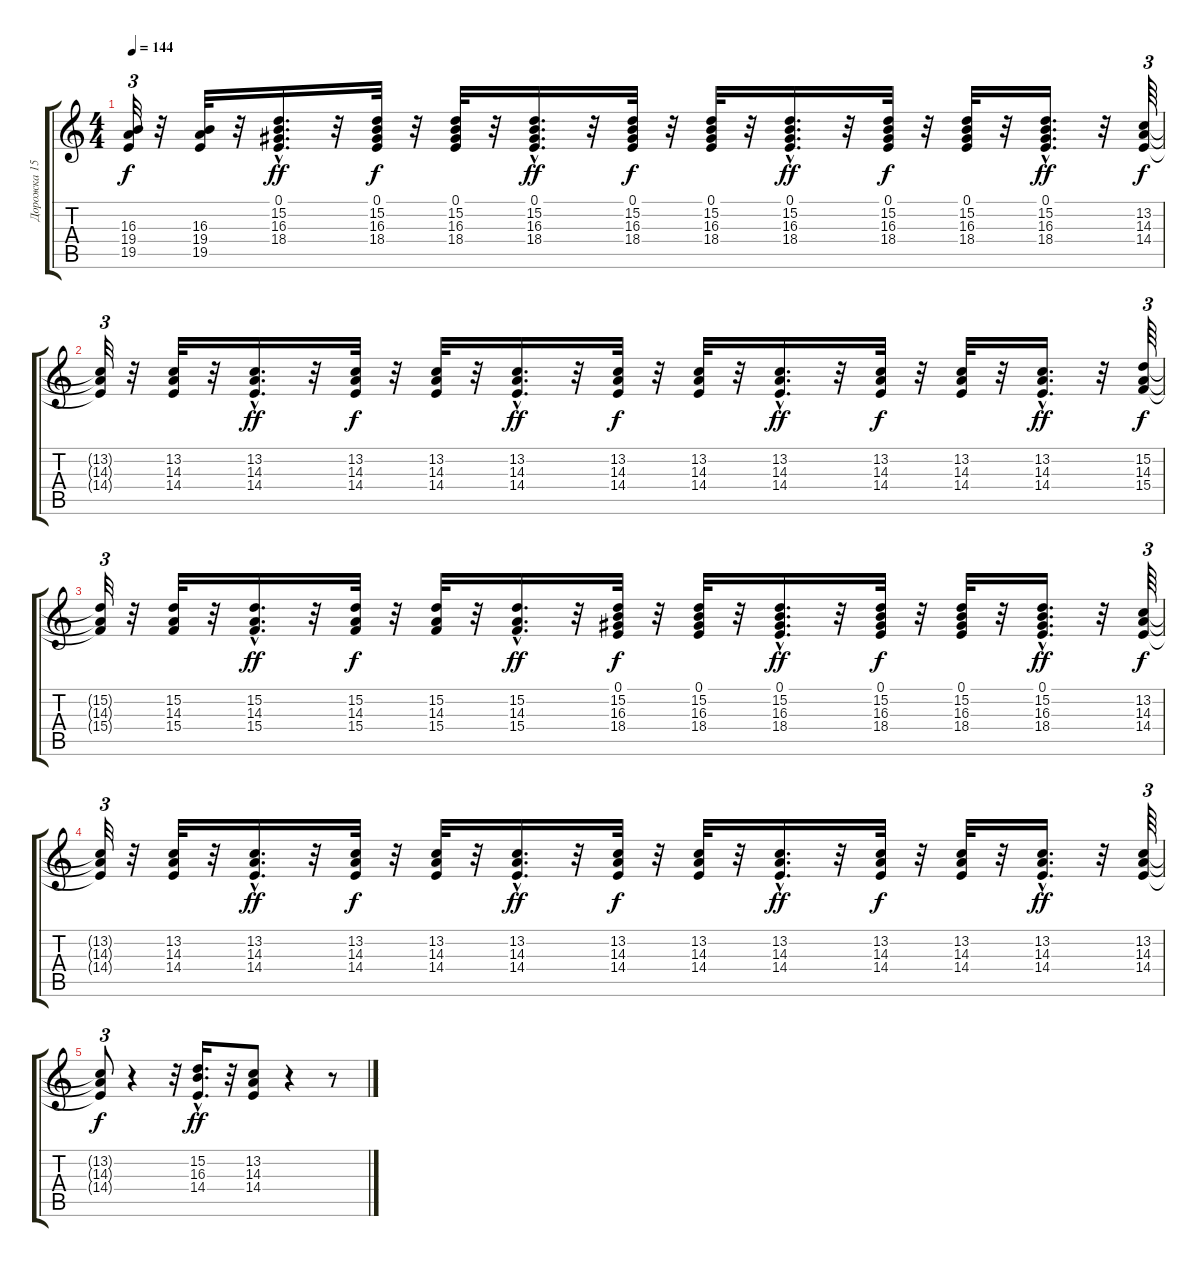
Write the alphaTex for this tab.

\track ("Дорожка 15" "Дорожка 15") {instrument accordion}
\staff {score tabs}
\tuning (E4 B3 G3 D3 A2 E2) {hide}
\ts (4 4)
\tempo 144
\clef g2
\ks c
(16.3{t} 19.4{t} 19.5{t}).32{tu (3 2) dy f} r.32 (16.3 19.4 19.5).32 r.32 (0.1{hac} 15.2{hac} 16.3{hac} 18.4{hac}).16{d dy ff} r.32 (0.1 15.2 16.3 18.4).32{dy f} r.32 (0.1 15.2 16.3 18.4).32 r.32 (0.1{hac} 15.2{hac} 16.3{hac} 18.4{hac}).16{d dy ff} r.32 (0.1 15.2 16.3 18.4).32{dy f} r.32 (0.1 15.2 16.3 18.4).32 r.32 (0.1{hac} 15.2{hac} 16.3{hac} 18.4{hac}).16{d dy ff} r.32 (0.1 15.2 16.3 18.4).32{dy f} r.32 (0.1 15.2 16.3 18.4).32 r.32 (0.1{hac} 15.2{hac} 16.3{hac} 18.4{hac}).16{d dy ff} r.32 (13.2 14.3 14.4).64{tu (3 2) dy f} |
(13.2{t} 14.3{t} 14.4{t}).32{tu (3 2)} r.32 (13.2 14.3 14.4).32 r.32 (13.2{hac} 14.3{hac} 14.4{hac}).16{d dy ff} r.32 (13.2 14.3 14.4).32{dy f} r.32 (13.2 14.3 14.4).32 r.32 (13.2{hac} 14.3{hac} 14.4{hac}).16{d dy ff} r.32 (13.2 14.3 14.4).32{dy f} r.32 (13.2 14.3 14.4).32 r.32 (13.2{hac} 14.3{hac} 14.4{hac}).16{d dy ff} r.32 (13.2 14.3 14.4).32{dy f} r.32 (13.2 14.3 14.4).32 r.32 (13.2{hac} 14.3{hac} 14.4{hac}).16{d dy ff} r.32 (15.2 14.3 15.4).64{tu (3 2) dy f} |
(15.2{t} 14.3{t} 15.4{t}).32{tu (3 2)} r.32 (15.2 14.3 15.4).32 r.32 (15.2{hac} 14.3{hac} 15.4{hac}).16{d dy ff} r.32 (15.2 14.3 15.4).32{dy f} r.32 (15.2 14.3 15.4).32 r.32 (15.2{hac} 14.3{hac} 15.4{hac}).16{d dy ff} r.32 (0.1 15.2 16.3 18.4).32{dy f} r.32 (0.1 15.2 16.3 18.4).32 r.32 (0.1{hac} 15.2{hac} 16.3{hac} 18.4{hac}).16{d dy ff} r.32 (0.1 15.2 16.3 18.4).32{dy f} r.32 (0.1 15.2 16.3 18.4).32 r.32 (0.1{hac} 15.2{hac} 16.3{hac} 18.4{hac}).16{d dy ff} r.32 (13.2 14.3 14.4).64{tu (3 2) dy f} |
(13.2{t} 14.3{t} 14.4{t}).32{tu (3 2)} r.32 (13.2 14.3 14.4).32 r.32 (13.2{hac} 14.3{hac} 14.4{hac}).16{d dy ff} r.32 (13.2 14.3 14.4).32{dy f} r.32 (13.2 14.3 14.4).32 r.32 (13.2{hac} 14.3{hac} 14.4{hac}).16{d dy ff} r.32 (13.2 14.3 14.4).32{dy f} r.32 (13.2 14.3 14.4).32 r.32 (13.2{hac} 14.3{hac} 14.4{hac}).16{d dy ff} r.32 (13.2 14.3 14.4).32{dy f} r.32 (13.2 14.3 14.4).32 r.32 (13.2{hac} 14.3{hac} 14.4{hac}).16{d dy ff} r.32 (13.2 14.3 14.4).64{tu (3 2)} |
(13.2{t} 14.3{t} 14.4{t}).8{tu (3 2) dy f} r.4 r.32 (15.2{hac} 16.3{hac} 14.4{hac}).16{d dy ff} r.32 (13.2 14.3 14.4).8 r.4 r.8
